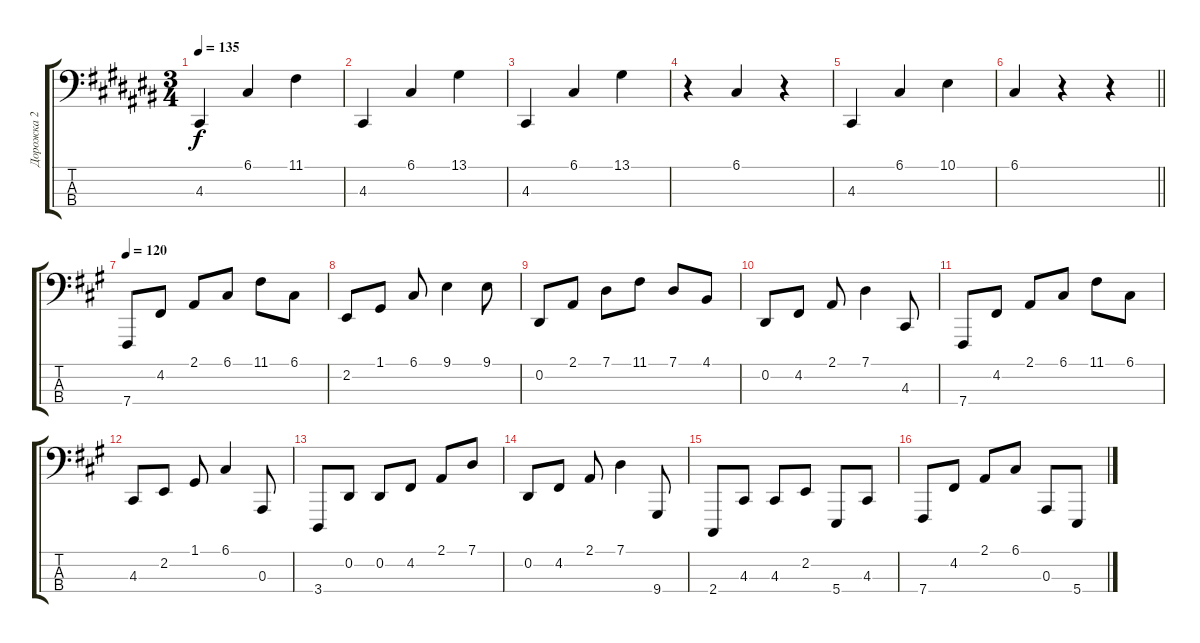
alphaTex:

\track ("Дорожка 2" "Дорожка 2") {instrument acousticgrandpiano}
\staff {score tabs}
\tuning (G2 D2 A1 B0) {hide}
\ts (3 4)
\tempo 135
\clef f4
\ks c#
4.3.4{dy f} 6.1.4 11.1.4 |
4.3.4 6.1.4 13.1.4 |
4.3.4 6.1.4 13.1.4 |
r.4 6.1.4 r.4 |
4.3.4 6.1.4 10.1.4 |
\barLineRight lightlight
6.1.4 r.4 r.4 |
\tempo 120
\ks a
7.4.8 4.2.8 2.1.8 6.1.8 11.1.8 6.1.8 |
2.2.8 1.1.8 6.1.8 9.1.4 9.1.8 |
0.2.8 2.1.8 7.1.8 11.1.8 7.1.8 4.1.8 |
0.2.8 4.2.8 2.1.8 7.1.4 4.3.8 |
7.4.8 4.2.8 2.1.8 6.1.8 11.1.8 6.1.8 |
4.3.8 2.2.8 1.1.8 6.1.4 0.3.8 |
3.4.8 0.2.8 0.2.8 4.2.8 2.1.8 7.1.8 |
0.2.8 4.2.8 2.1.8 7.1.4 9.4.8 |
2.4.8 4.3.8 4.3.8 2.2.8 5.4.8 4.3.8 |
7.4.8 4.2.8 2.1.8 6.1.8 0.3.8 5.4.8
